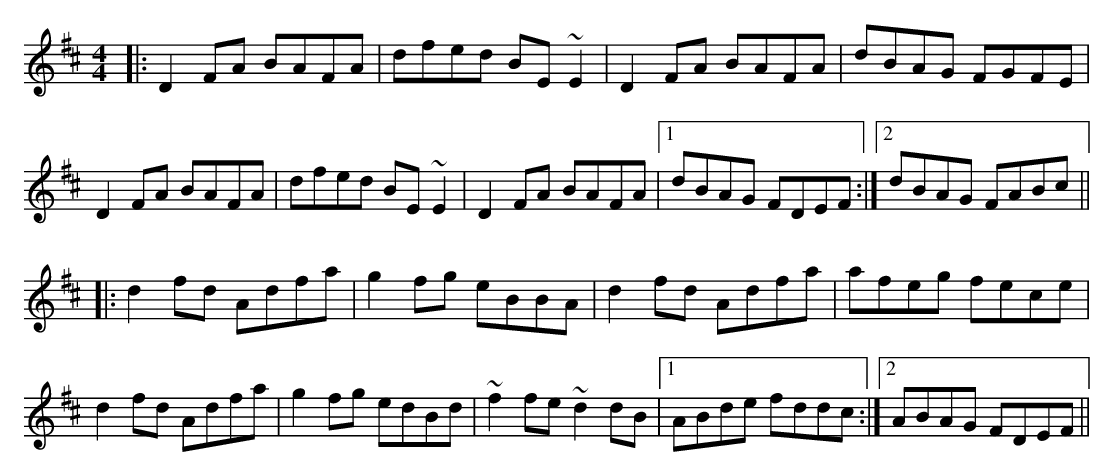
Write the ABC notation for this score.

X:1
M:4/4
K:D
|:D2FA BAFA|dfed BE~E2|D2FA BAFA| dBAG FGFE |
D2FA BAFA|dfed BE~E2|D2FA BAFA|1 dBAG FDEF:|2 dBAG FABc||
|:d2fd Adfa|g2fg eBBA|d2fd Adfa|afeg fece|
d2fd Adfa|g2fg edBd|~f2fe ~d2dB|1 ABde fddc:|2 ABAG FDEF||
